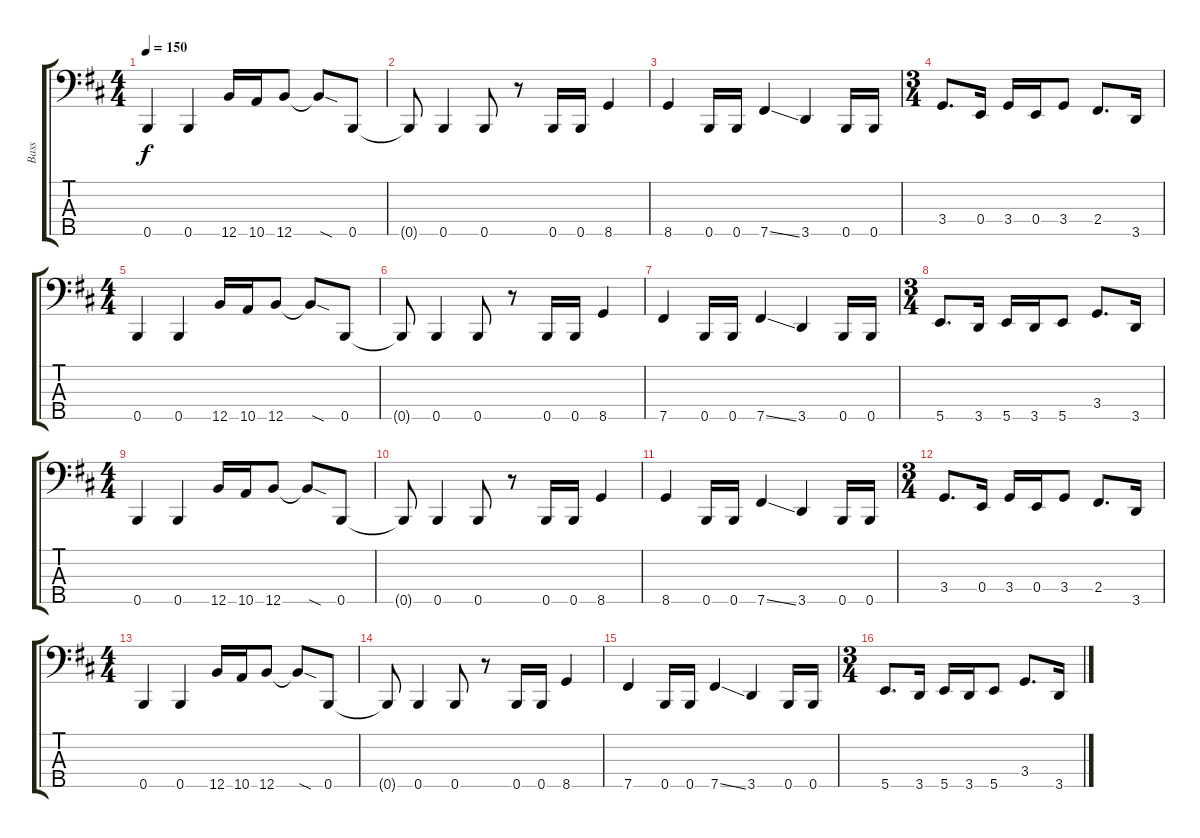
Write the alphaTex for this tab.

\track ("Bass" "Bass") {instrument electricbasspick}
\staff {score tabs}
\tuning (G2 D2 A1 E1 B0) {hide}
\ts (4 4)
\tempo 150
\clef f4
\ks bminor
0.5.4{dy f instrument electricbasspick} 0.5.4 12.5.16 10.5.16 12.5.8 12.5{sod t}.8 0.5.8 |
0.5{t}.8 0.5.4 0.5.8 r.8 0.5.16 0.5.16 8.5.4 |
8.5.4 0.5.16 0.5.16 7.5{ss}.4 3.5.4 0.5.16 0.5.16 |
\ts (3 4)
3.4.8{d} 0.4.16 3.4.16 0.4.16 3.4.8 2.4.8{d} 3.5.16 |
\ts (4 4)
0.5.4 0.5.4 12.5.16 10.5.16 12.5.8 12.5{sod t}.8 0.5.8 |
0.5{t}.8 0.5.4 0.5.8 r.8 0.5.16 0.5.16 8.5.4 |
7.5.4 0.5.16 0.5.16 7.5{ss}.4 3.5.4 0.5.16 0.5.16 |
\ts (3 4)
5.5.8{d} 3.5.16 5.5.16 3.5.16 5.5.8 3.4.8{d} 3.5.16 |
\ts (4 4)
0.5.4 0.5.4 12.5.16 10.5.16 12.5.8 12.5{sod t}.8 0.5.8 |
0.5{t}.8 0.5.4 0.5.8 r.8 0.5.16 0.5.16 8.5.4 |
8.5.4 0.5.16 0.5.16 7.5{ss}.4 3.5.4 0.5.16 0.5.16 |
\ts (3 4)
3.4.8{d} 0.4.16 3.4.16 0.4.16 3.4.8 2.4.8{d} 3.5.16 |
\ts (4 4)
0.5.4 0.5.4 12.5.16 10.5.16 12.5.8 12.5{sod t}.8 0.5.8 |
0.5{t}.8 0.5.4 0.5.8 r.8 0.5.16 0.5.16 8.5.4 |
7.5.4 0.5.16 0.5.16 7.5{ss}.4 3.5.4 0.5.16 0.5.16 |
\ts (3 4)
5.5.8{d} 3.5.16 5.5.16 3.5.16 5.5.8 3.4.8{d} 3.5.16
